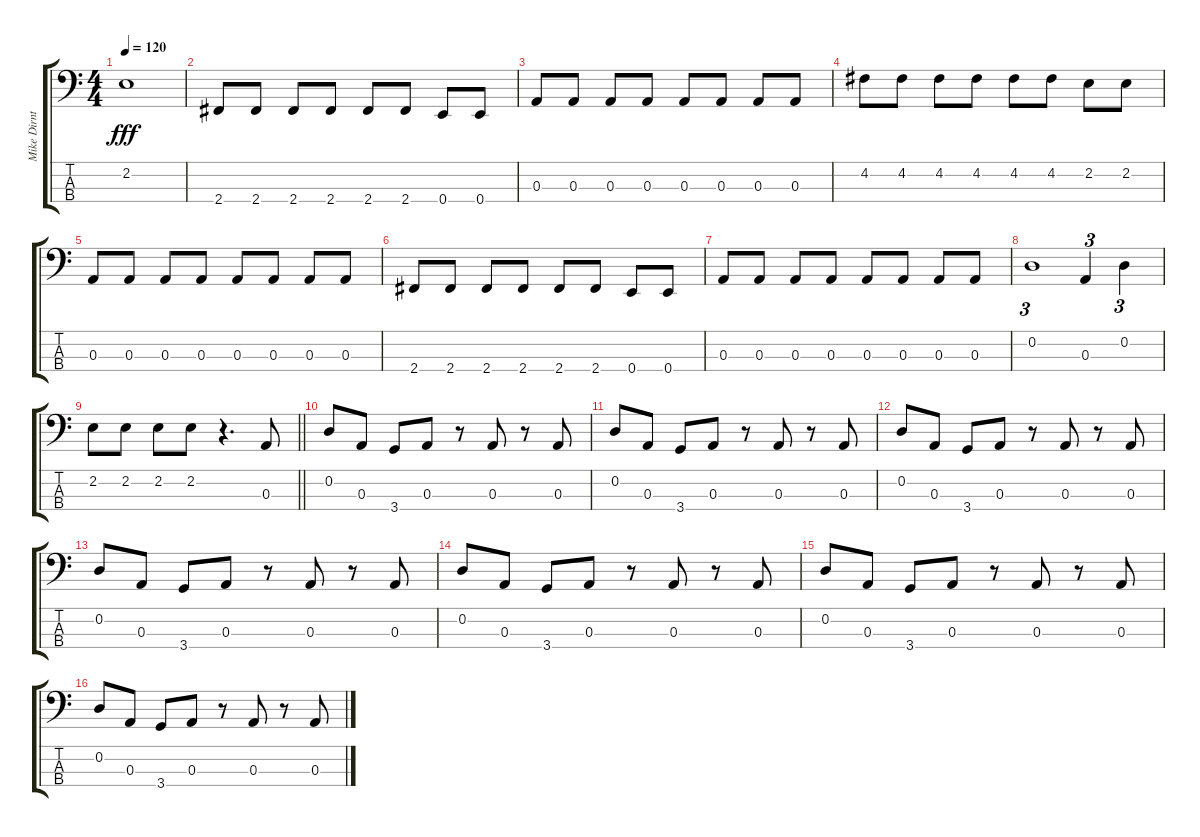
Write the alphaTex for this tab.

\track ("Mike Dirnt" "Mike Dirnt") {instrument electricbassfinger}
\staff {score tabs}
\tuning (G2 D2 A1 E1) {hide}
\ts (4 4)
\tempo 120
\clef f4
\ks c
2.2.1{dy fff} |
2.4.8 2.4.8 2.4.8 2.4.8 2.4.8 2.4.8 0.4.8 0.4.8 |
0.3.8 0.3.8 0.3.8 0.3.8 0.3.8 0.3.8 0.3.8 0.3.8 |
4.2.8 4.2.8 4.2.8 4.2.8 4.2.8 4.2.8 2.2.8 2.2.8 |
0.3.8 0.3.8 0.3.8 0.3.8 0.3.8 0.3.8 0.3.8 0.3.8 |
2.4.8 2.4.8 2.4.8 2.4.8 2.4.8 2.4.8 0.4.8 0.4.8 |
0.3.8 0.3.8 0.3.8 0.3.8 0.3.8 0.3.8 0.3.8 0.3.8 |
0.2.1{tu (3 2)} 0.3.4{tu (3 2)} 0.2.4{tu (3 2)} |
\barLineRight lightlight
2.2.8 2.2.8 2.2.8 2.2.8 r.4{d} 0.3.8 |
0.2.8 0.3.8 3.4.8 0.3.8 r.8 0.3.8 r.8 0.3.8 |
0.2.8 0.3.8 3.4.8 0.3.8 r.8 0.3.8 r.8 0.3.8 |
0.2.8 0.3.8 3.4.8 0.3.8 r.8 0.3.8 r.8 0.3.8 |
0.2.8 0.3.8 3.4.8 0.3.8 r.8 0.3.8 r.8 0.3.8 |
0.2.8 0.3.8 3.4.8 0.3.8 r.8 0.3.8 r.8 0.3.8 |
0.2.8 0.3.8 3.4.8 0.3.8 r.8 0.3.8 r.8 0.3.8 |
0.2.8 0.3.8 3.4.8 0.3.8 r.8 0.3.8 r.8 0.3.8
